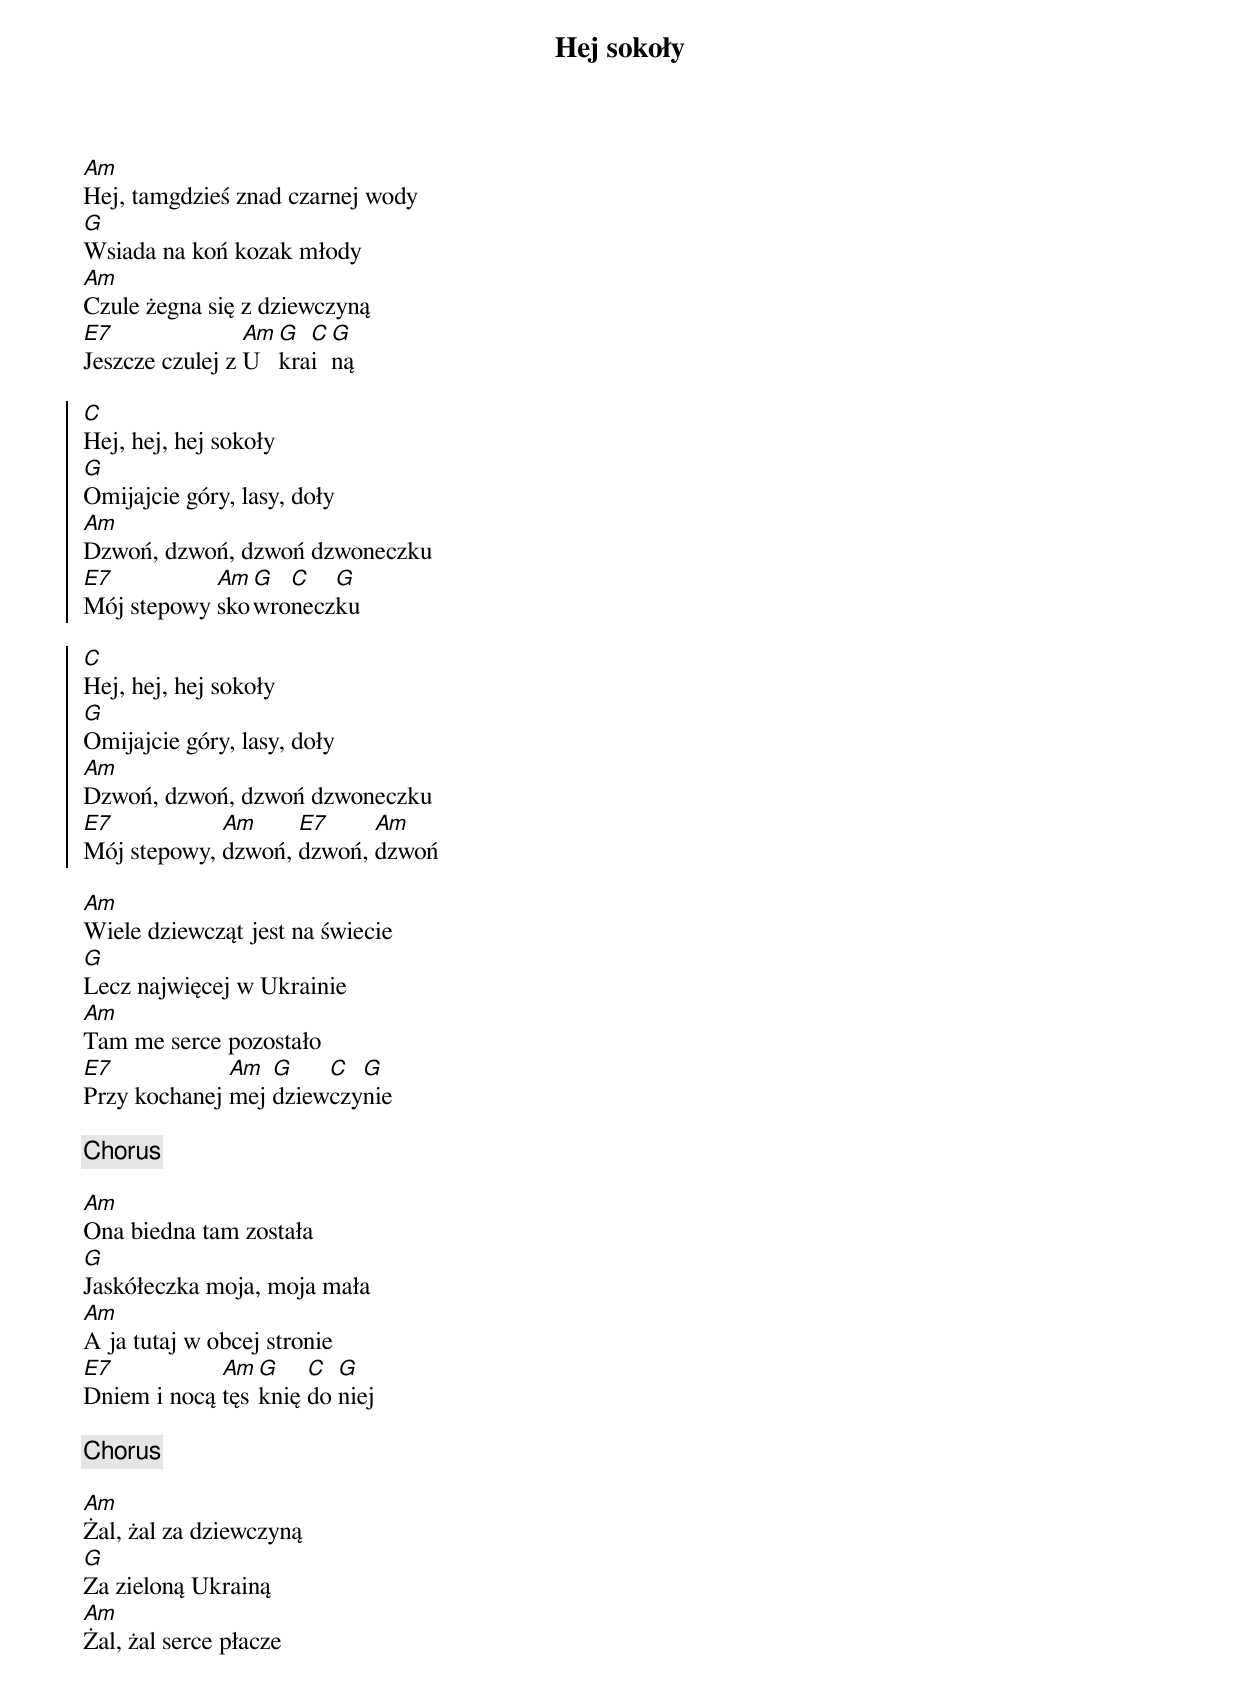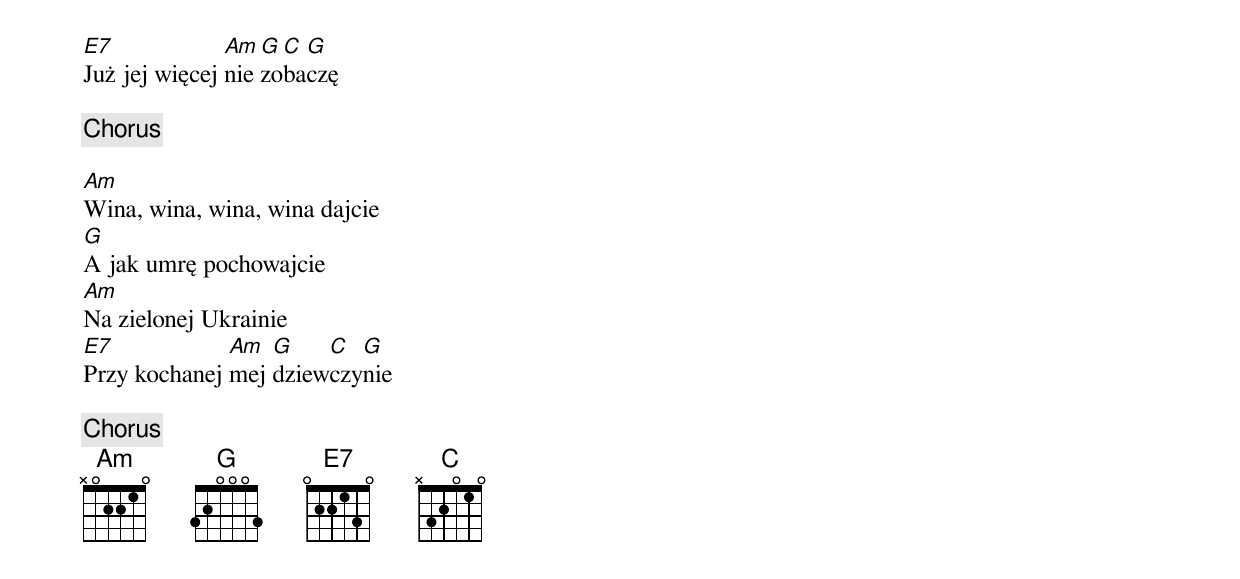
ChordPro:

{title: Hej sokoły}
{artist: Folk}
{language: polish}
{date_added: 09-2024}
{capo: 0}
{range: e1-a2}
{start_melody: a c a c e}
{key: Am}

{start_of_verse}
[Am]Hej, tamgdzieś znad czarnej wody
[G]Wsiada na koń kozak młody
[Am]Czule żegna się z dziewczyną
[E7]Jeszcze czulej z [Am]U[G]kra[C]i[G]ną
{end_of_verse}

{start_of_chorus}
[C]Hej, hej, hej sokoły
[G]Omijajcie góry, lasy, doły
[Am]Dzwoń, dzwoń, dzwoń dzwoneczku
[E7]Mój stepowy [Am]sko[G]wro[C]necz[G]ku

[C]Hej, hej, hej sokoły
[G]Omijajcie góry, lasy, doły
[Am]Dzwoń, dzwoń, dzwoń dzwoneczku
[E7]Mój stepowy, [Am]dzwoń, [E7]dzwoń, [Am]dzwoń
{end_of_chorus}

{start_of_verse}
[Am]Wiele dziewcząt jest na świecie
[G]Lecz najwięcej w Ukrainie
[Am]Tam me serce pozostało
[E7]Przy kochanej [Am]mej [G]dziew[C]czy[G]nie
{end_of_verse}

{chorus}

{start_of_verse}
[Am]Ona biedna tam została
[G]Jaskółeczka moja, moja mała
[Am]A ja tutaj w obcej stronie
[E7]Dniem i nocą [Am]tęs[G]knię [C]do [G]niej
{end_of_verse}

{chorus}

{start_of_verse}
[Am]Żal, żal za dziewczyną
[G]Za zieloną Ukrainą
[Am]Żal, żal serce płacze
[E7]Już jej więcej [Am]nie [G]zo[C]ba[G]czę
{end_of_verse}

{chorus}

{start_of_verse}
[Am]Wina, wina, wina, wina dajcie
[G]A jak umrę pochowajcie
[Am]Na zielonej Ukrainie
[E7]Przy kochanej [Am]mej [G]dziew[C]czy[G]nie
{end_of_verse}

{chorus}
